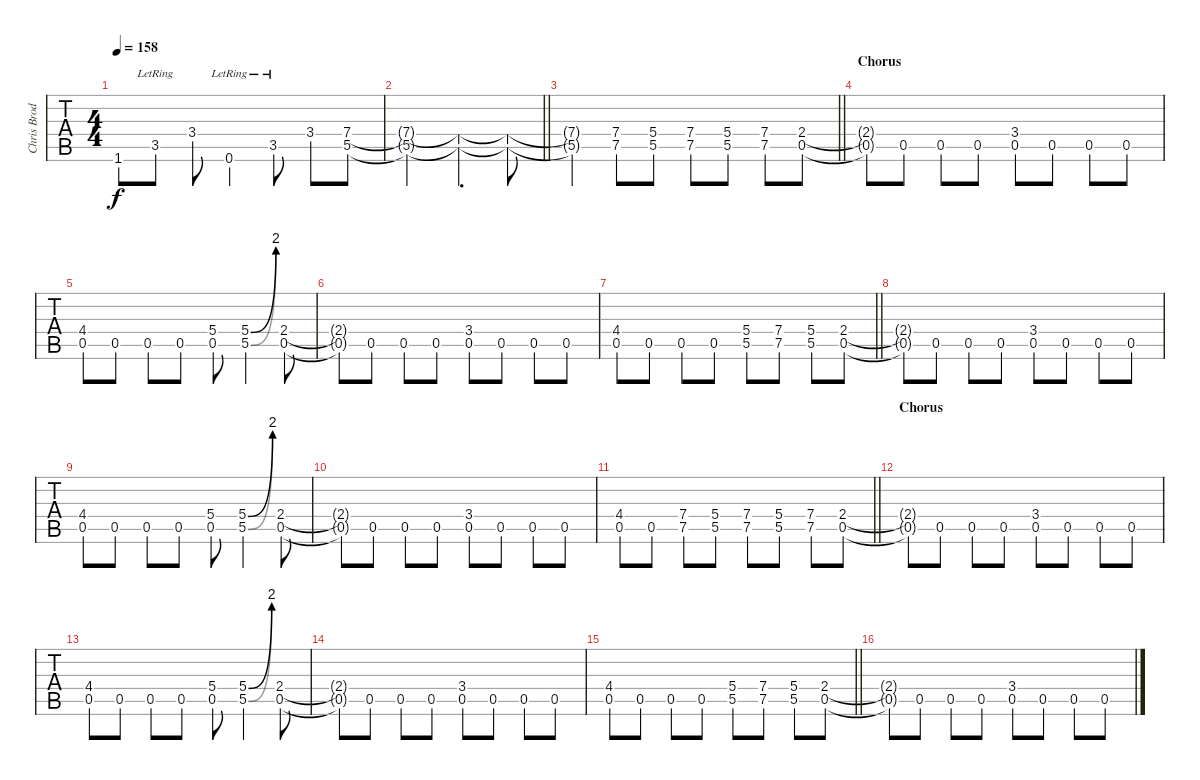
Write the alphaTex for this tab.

\track ("Chris Broderick" "Chris Brod") {instrument distortionguitar}
\staff {tabs}
\tuning (E4 B3 G3 D3 A2 E2) {hide}
\ts (4 4)
\tempo 158
\clef g2
\ks c
1.6{t}.8{dy f} 3.5{lr}.8 3.4.8 0.6{lr}.4 3.5{lr}.8 3.4.8 (7.4 5.5).8 |
\barLineRight lightlight
(7.4{t} 5.5{t}).2 (7.4{t} 5.5{t}).4{d} (7.4{t} 5.5{t}).8 |
\barLineRight lightlight
(7.4{t} 5.5{t}).4 (7.4 7.5).8 (5.4 5.5).8 (7.4 7.5).8 (5.4 5.5).8 (7.4 7.5).8 (2.4 0.5).8 |
\section ("" "Chorus")
(2.4{t} 0.5{t}).8 0.5.8 0.5.8 0.5.8 (3.4 0.5).8 0.5.8 0.5.8 0.5.8 |
(4.4 0.5).8 0.5.8 0.5.8 0.5.8 (5.4 0.5).8 (5.4{be (bend 0 0 60 8)} 5.5{be (bend 0 0 60 8)}).4 (2.4 0.5).8 |
(2.4{t} 0.5{t}).8 0.5.8 0.5.8 0.5.8 (3.4 0.5).8 0.5.8 0.5.8 0.5.8 |
\barLineRight lightlight
(4.4 0.5).8 0.5.8 0.5.8 0.5.8 (5.4 5.5).8 (7.4 7.5).8 (5.4 5.5).8 (2.4 0.5).8 |
(2.4{t} 0.5{t}).8 0.5.8 0.5.8 0.5.8 (3.4 0.5).8 0.5.8 0.5.8 0.5.8 |
(4.4 0.5).8 0.5.8 0.5.8 0.5.8 (5.4 0.5).8 (5.4{be (bend 0 0 60 8)} 5.5{be (bend 0 0 60 8)}).4 (2.4 0.5).8 |
(2.4{t} 0.5{t}).8 0.5.8 0.5.8 0.5.8 (3.4 0.5).8 0.5.8 0.5.8 0.5.8 |
\barLineRight lightlight
(4.4 0.5).8 0.5.8 (7.4 7.5).8 (5.4 5.5).8 (7.4 7.5).8 (5.4 5.5).8 (7.4 7.5).8 (2.4 0.5).8 |
\section ("" "Chorus")
(2.4{t} 0.5{t}).8 0.5.8 0.5.8 0.5.8 (3.4 0.5).8 0.5.8 0.5.8 0.5.8 |
(4.4 0.5).8 0.5.8 0.5.8 0.5.8 (5.4 0.5).8 (5.4{be (bend 0 0 60 8)} 5.5{be (bend 0 0 60 8)}).4 (2.4 0.5).8 |
(2.4{t} 0.5{t}).8 0.5.8 0.5.8 0.5.8 (3.4 0.5).8 0.5.8 0.5.8 0.5.8 |
\barLineRight lightlight
(4.4 0.5).8 0.5.8 0.5.8 0.5.8 (5.4 5.5).8 (7.4 7.5).8 (5.4 5.5).8 (2.4 0.5).8 |
(2.4{t} 0.5{t}).8 0.5.8 0.5.8 0.5.8 (3.4 0.5).8 0.5.8 0.5.8 0.5.8
